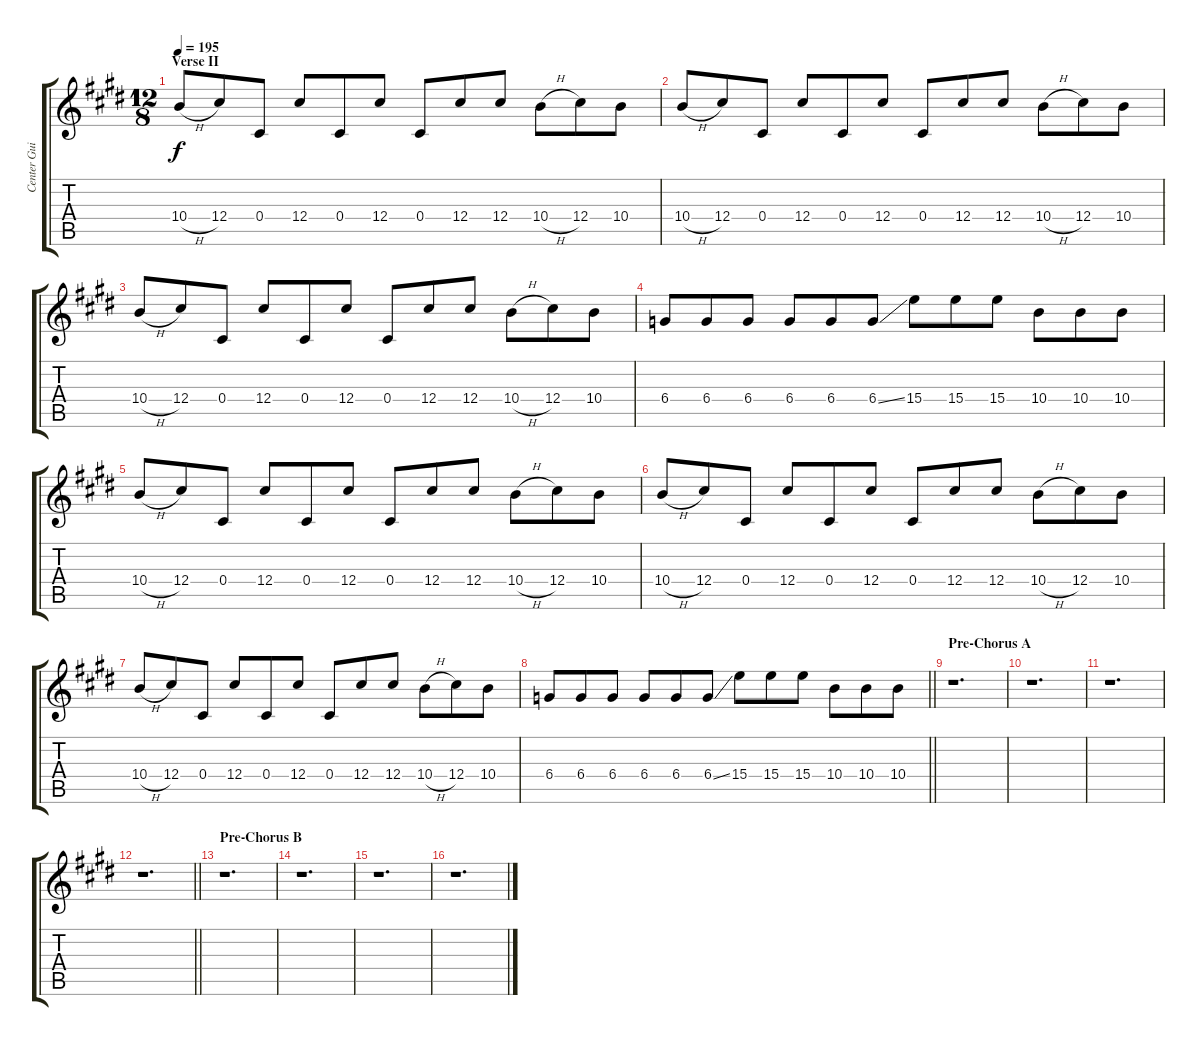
\track ("Center Guitar" "Center Gui") {instrument overdrivenguitar}
\staff {score tabs}
\tuning (Eb4 Bb3 Gb3 Db3 Ab2 Db2) {hide}
\ts (12 8)
\section ("" "Verse II")
\tempo 195
\clef g2
\ks e
10.4{h}.8{dy f} 12.4.8 0.4.8 12.4.8 0.4.8 12.4.8 0.4.8 12.4.8 12.4.8 10.4{h}.8 12.4.8 10.4.8 |
10.4{h}.8 12.4.8 0.4.8 12.4.8 0.4.8 12.4.8 0.4.8 12.4.8 12.4.8 10.4{h}.8 12.4.8 10.4.8 |
10.4{h}.8 12.4.8 0.4.8 12.4.8 0.4.8 12.4.8 0.4.8 12.4.8 12.4.8 10.4{h}.8 12.4.8 10.4.8 |
6.4.8 6.4.8 6.4.8 6.4.8 6.4.8 6.4{ss}.8 15.4.8 15.4.8 15.4.8 10.4.8 10.4.8 10.4.8 |
10.4{h}.8 12.4.8 0.4.8 12.4.8 0.4.8 12.4.8 0.4.8 12.4.8 12.4.8 10.4{h}.8 12.4.8 10.4.8 |
10.4{h}.8 12.4.8 0.4.8 12.4.8 0.4.8 12.4.8 0.4.8 12.4.8 12.4.8 10.4{h}.8 12.4.8 10.4.8 |
10.4{h}.8 12.4.8 0.4.8 12.4.8 0.4.8 12.4.8 0.4.8 12.4.8 12.4.8 10.4{h}.8 12.4.8 10.4.8 |
\barLineRight lightlight
6.4.8 6.4.8 6.4.8 6.4.8 6.4.8 6.4{ss}.8 15.4.8 15.4.8 15.4.8 10.4.8 10.4.8 10.4.8 |
\section ("" "Pre-Chorus A")
r.1{d} |
r.1{d} |
r.1{d} |
\barLineRight lightlight
r.1{d} |
\section ("" "Pre-Chorus B")
r.1{d} |
r.1{d} |
r.1{d} |
r.1{d}
